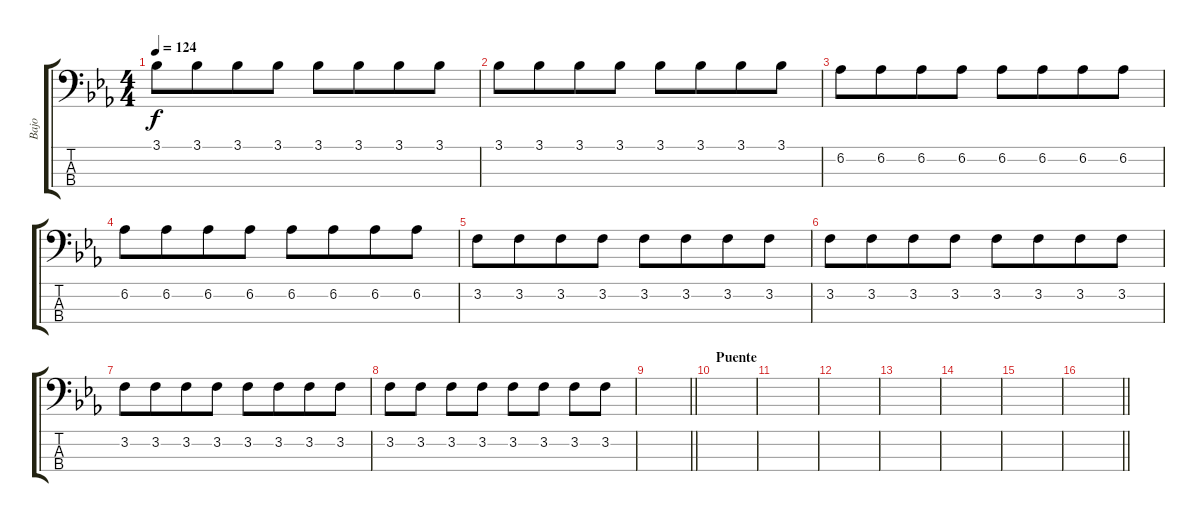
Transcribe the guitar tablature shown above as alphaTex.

\track ("Bajo" "Bajo") {instrument electricbassfinger}
\staff {score tabs}
\tuning (G2 D2 A1 E1) {hide}
\ts (4 4)
\tempo 124
\clef f4
\ks eb
3.1.8{dy f} 3.1.8{beam merge} 3.1.8 3.1.8{beam split} 3.1.8 3.1.8{beam merge} 3.1.8 3.1.8 |
3.1.8 3.1.8{beam merge} 3.1.8 3.1.8{beam split} 3.1.8 3.1.8{beam merge} 3.1.8 3.1.8 |
6.2.8 6.2.8{beam merge} 6.2.8 6.2.8{beam split} 6.2.8 6.2.8{beam merge} 6.2.8 6.2.8 |
6.2.8 6.2.8{beam merge} 6.2.8 6.2.8{beam split} 6.2.8 6.2.8{beam merge} 6.2.8 6.2.8 |
3.2.8 3.2.8{beam merge} 3.2.8 3.2.8{beam split} 3.2.8 3.2.8{beam merge} 3.2.8 3.2.8 |
3.2.8 3.2.8{beam merge} 3.2.8 3.2.8{beam split} 3.2.8 3.2.8{beam merge} 3.2.8 3.2.8 |
3.2.8 3.2.8{beam merge} 3.2.8 3.2.8{beam split} 3.2.8 3.2.8{beam merge} 3.2.8 3.2.8 |
3.2.8 3.2.8 3.2.8 3.2.8 3.2.8 3.2.8 3.2.8 3.2.8 |
\barLineRight lightlight
|
\section ("" "Puente")
|
|
|
|
|
|
\barLineRight lightlight
